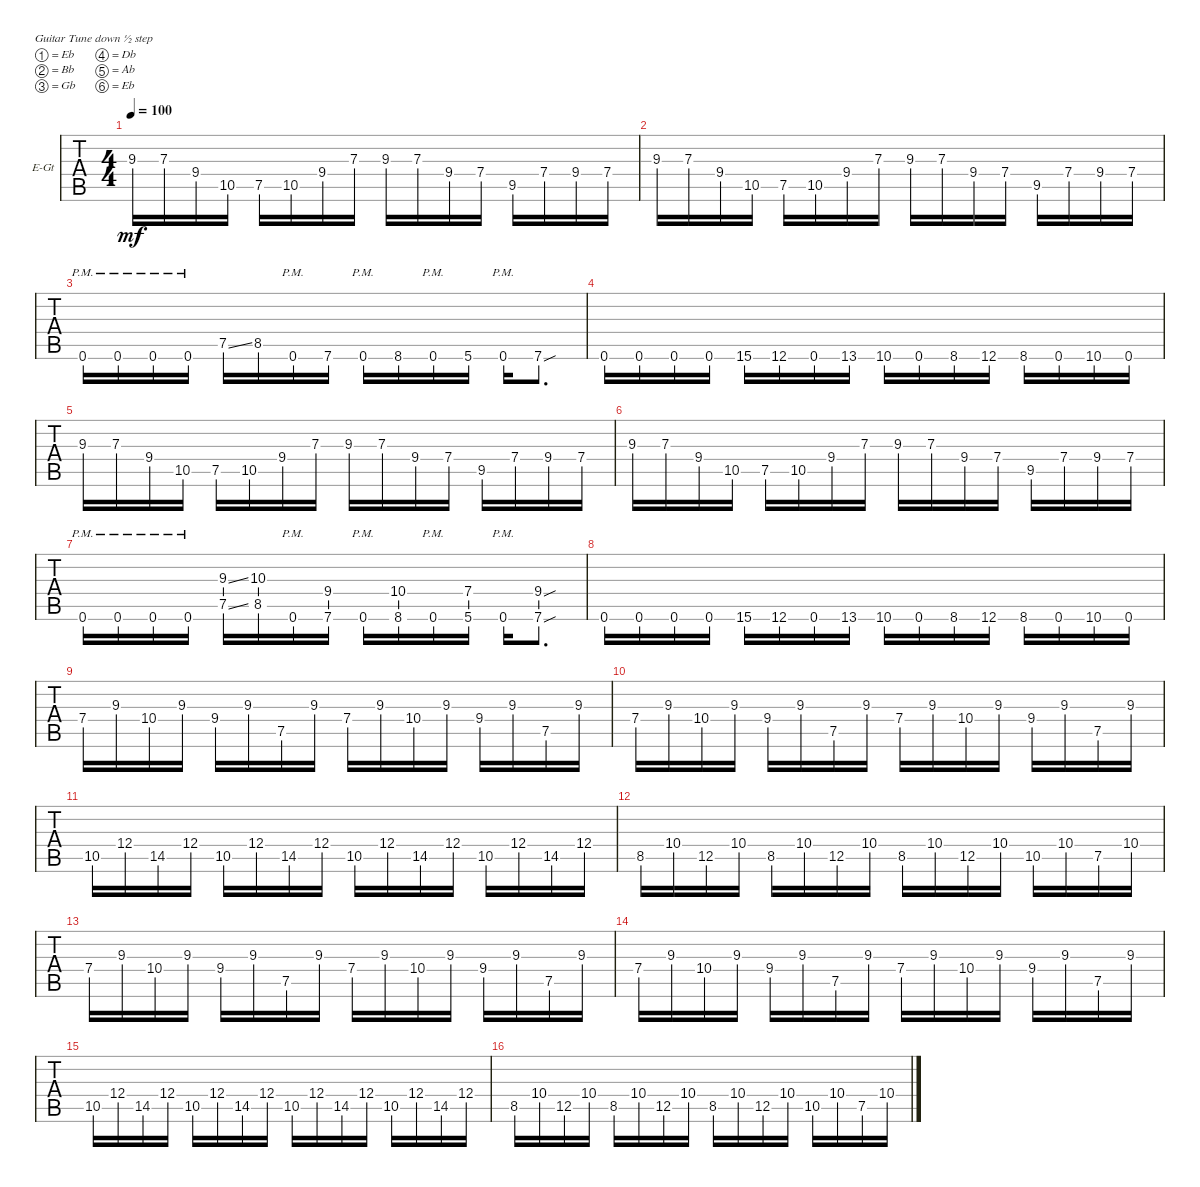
\defaultSystemsLayout 4
\bracketExtendMode groupsimilarinstruments
\firstSystemTrackNameOrientation horizontal
\otherSystemsTrackNameOrientation horizontal
\track ("2" "E-Gt") {instrument distortionguitar}
\staff {tabs}
\tuning (Eb4 Bb3 Gb3 Db3 Ab2 Eb2)
\ts (4 4)
\tempo 100
\clef g2
\ks c
9.3.16{dy mf} 7.3.16 9.4.16 10.5.16 7.5.16 10.5.16 9.4.16 7.3.16 9.3.16 7.3.16 9.4.16 7.4.16 9.5.16 7.4.16 9.4.16 7.4.16 |
9.3.16 7.3.16 9.4.16 10.5.16 7.5.16 10.5.16 9.4.16 7.3.16 9.3.16 7.3.16 9.4.16 7.4.16 9.5.16 7.4.16 9.4.16 7.4.16 |
0.6{pm}.16 0.6{pm}.16 0.6{pm}.16 0.6{pm}.16 7.5{ss}.16 8.5.16 0.6{pm}.16 7.6.16 0.6{pm}.16 8.6.16 0.6{pm}.16 5.6.16 0.6{pm}.16 7.6{sou}.8{d} |
0.6.16 0.6.16 0.6.16 0.6.16 15.6.16 12.6.16 0.6.16 13.6.16 10.6.16 0.6.16 8.6.16 12.6.16 8.6.16 0.6.16 10.6.16 0.6.16 |
9.3.16 7.3.16 9.4.16 10.5.16 7.5.16 10.5.16 9.4.16 7.3.16 9.3.16 7.3.16 9.4.16 7.4.16 9.5.16 7.4.16 9.4.16 7.4.16 |
9.3.16 7.3.16 9.4.16 10.5.16 7.5.16 10.5.16 9.4.16 7.3.16 9.3.16 7.3.16 9.4.16 7.4.16 9.5.16 7.4.16 9.4.16 7.4.16 |
0.6{pm}.16 0.6{pm}.16 0.6{pm}.16 0.6{pm}.16 (7.5{ss} 9.3{ss}).16 (8.5 10.3).16 0.6{pm}.16 (7.6 9.4).16 0.6{pm}.16 (8.6 10.4).16 0.6{pm}.16 (5.6 7.4).16 0.6{pm}.16 (7.6{sou} 9.4{sou}).8{d} |
0.6.16 0.6.16 0.6.16 0.6.16 15.6.16 12.6.16 0.6.16 13.6.16 10.6.16 0.6.16 8.6.16 12.6.16 8.6.16 0.6.16 10.6.16 0.6.16 |
7.4.16 9.3.16 10.4.16 9.3.16 9.4.16 9.3.16 7.5.16 9.3.16 7.4.16 9.3.16 10.4.16 9.3.16 9.4.16 9.3.16 7.5.16 9.3.16 |
7.4.16 9.3.16 10.4.16 9.3.16 9.4.16 9.3.16 7.5.16 9.3.16 7.4.16 9.3.16 10.4.16 9.3.16 9.4.16 9.3.16 7.5.16 9.3.16 |
10.5.16 12.4.16 14.5.16 12.4.16 10.5.16 12.4.16 14.5.16 12.4.16 10.5.16 12.4.16 14.5.16 12.4.16 10.5.16 12.4.16 14.5.16 12.4.16 |
8.5.16 10.4.16 12.5.16 10.4.16 8.5.16 10.4.16 12.5.16 10.4.16 8.5.16 10.4.16 12.5.16 10.4.16 10.5.16 10.4.16 7.5.16 10.4.16 |
7.4.16 9.3.16 10.4.16 9.3.16 9.4.16 9.3.16 7.5.16 9.3.16 7.4.16 9.3.16 10.4.16 9.3.16 9.4.16 9.3.16 7.5.16 9.3.16 |
7.4.16 9.3.16 10.4.16 9.3.16 9.4.16 9.3.16 7.5.16 9.3.16 7.4.16 9.3.16 10.4.16 9.3.16 9.4.16 9.3.16 7.5.16 9.3.16 |
10.5.16 12.4.16 14.5.16 12.4.16 10.5.16 12.4.16 14.5.16 12.4.16 10.5.16 12.4.16 14.5.16 12.4.16 10.5.16 12.4.16 14.5.16 12.4.16 |
8.5.16 10.4.16 12.5.16 10.4.16 8.5.16 10.4.16 12.5.16 10.4.16 8.5.16 10.4.16 12.5.16 10.4.16 10.5.16 10.4.16 7.5.16 10.4.16
